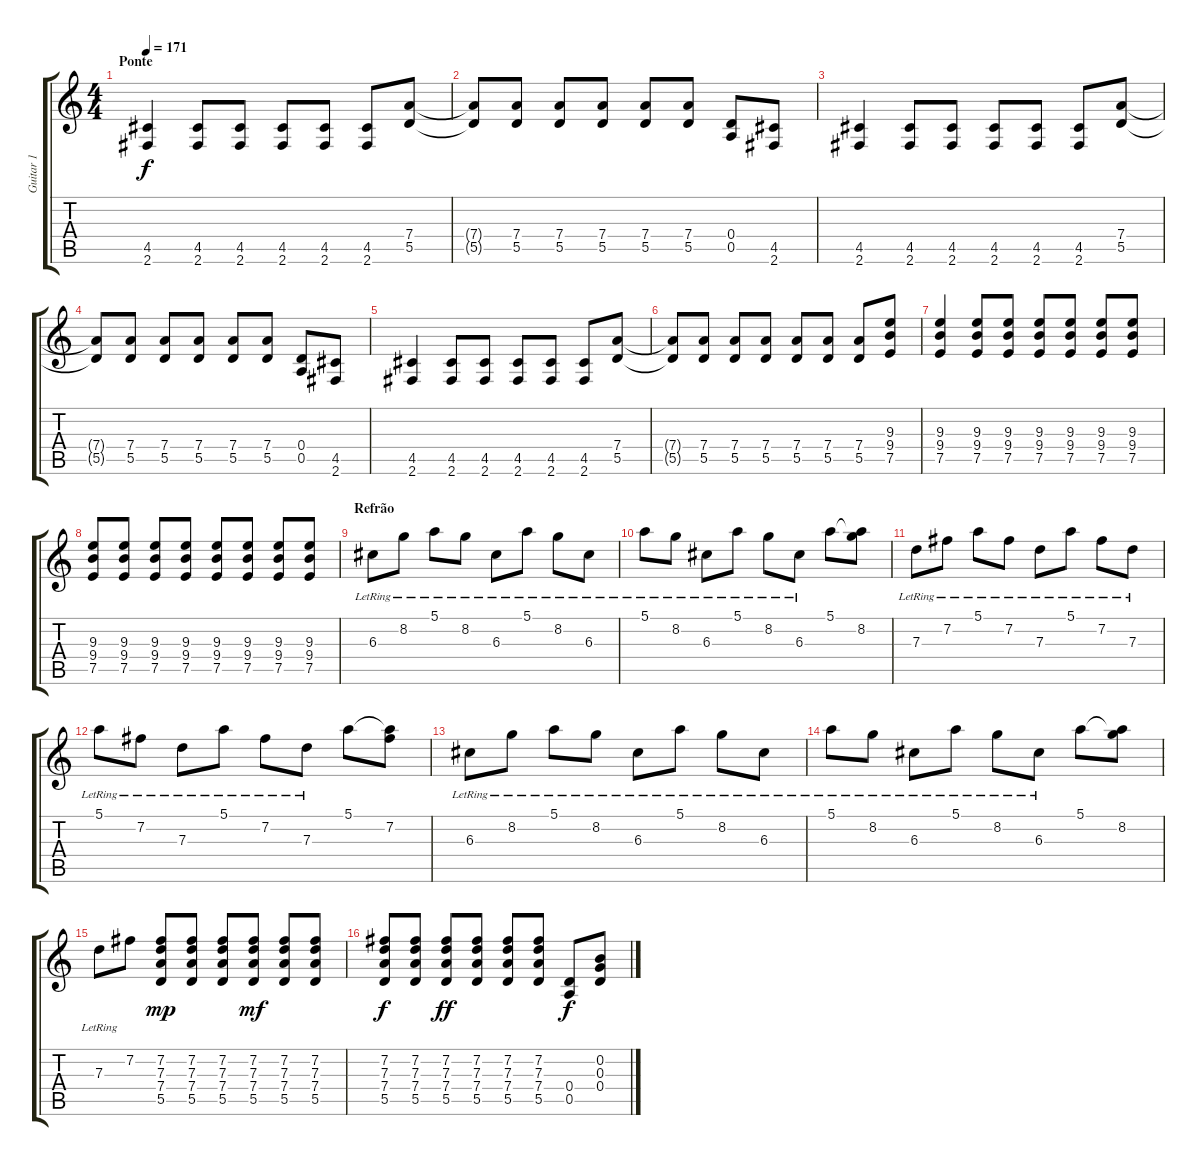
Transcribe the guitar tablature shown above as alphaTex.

\track ("Guitar 1" "Guitar 1") {instrument overdrivenguitar}
\staff {score tabs}
\tuning (E4 B3 G3 D3 A2 E2) {hide}
\ts (4 4)
\section ("" "Ponte")
\tempo 171
\clef g2
\ks c
(4.5 2.6).4{dy f} (4.5 2.6).8 (4.5 2.6).8 (4.5 2.6).8 (4.5 2.6).8 (4.5 2.6).8 (7.4 5.5).8 |
(7.4{t} 5.5{t}).8 (7.4 5.5).8 (7.4 5.5).8 (7.4 5.5).8 (7.4 5.5).8 (7.4 5.5).8 (0.4 0.5).8 (4.5 2.6).8 |
(4.5 2.6).4 (4.5 2.6).8 (4.5 2.6).8 (4.5 2.6).8 (4.5 2.6).8 (4.5 2.6).8 (7.4 5.5).8 |
(7.4{t} 5.5{t}).8 (7.4 5.5).8 (7.4 5.5).8 (7.4 5.5).8 (7.4 5.5).8 (7.4 5.5).8 (0.4 0.5).8 (4.5 2.6).8 |
(4.5 2.6).4 (4.5 2.6).8 (4.5 2.6).8 (4.5 2.6).8 (4.5 2.6).8 (4.5 2.6).8 (7.4 5.5).8 |
(7.4{t} 5.5{t}).8 (7.4 5.5).8 (7.4 5.5).8 (7.4 5.5).8 (7.4 5.5).8 (7.4 5.5).8 (7.4 5.5).8 (9.3 9.4 7.5).8 |
(9.3 9.4 7.5).4 (9.3 9.4 7.5).8 (9.3 9.4 7.5).8 (9.3 9.4 7.5).8 (9.3 9.4 7.5).8 (9.3 9.4 7.5).8 (9.3 9.4 7.5).8 |
(9.3 9.4 7.5).8 (9.3 9.4 7.5).8 (9.3 9.4 7.5).8 (9.3 9.4 7.5).8 (9.3 9.4 7.5).8 (9.3 9.4 7.5).8 (9.3 9.4 7.5).8 (9.3 9.4 7.5).8 |
\section ("" "Refrão")
6.3{lr}.8 8.2{lr}.8 5.1{lr}.8 8.2{lr}.8 6.3{lr}.8 5.1{lr}.8 8.2{lr}.8 6.3{lr}.8 |
5.1{lr}.8 8.2{lr}.8 6.3{lr}.8 5.1{lr}.8 8.2{lr}.8 6.3{lr}.8 5.1.8 (5.1{t} 8.2).8 |
7.3{lr}.8 7.2{lr}.8 5.1{lr}.8 7.2{lr}.8 7.3{lr}.8 5.1{lr}.8 7.2{lr}.8 7.3{lr}.8 |
5.1{lr}.8 7.2{lr}.8 7.3{lr}.8 5.1{lr}.8 7.2{lr}.8 7.3{lr}.8 5.1.8 (5.1{t} 7.2).8 |
6.3{lr}.8 8.2{lr}.8 5.1{lr}.8 8.2{lr}.8 6.3{lr}.8 5.1{lr}.8 8.2{lr}.8 6.3{lr}.8 |
5.1{lr}.8 8.2{lr}.8 6.3{lr}.8 5.1{lr}.8 8.2{lr}.8 6.3{lr}.8 5.1.8 (5.1{t} 8.2).8 |
7.3{lr}.8 7.2.8 (7.2 7.3 7.4 5.5).8{dy mp} (7.2 7.3 7.4 5.5).8 (7.2 7.3 7.4 5.5).8 (7.2 7.3 7.4 5.5).8{dy mf} (7.2 7.3 7.4 5.5).8 (7.2 7.3 7.4 5.5).8 |
(7.2 7.3 7.4 5.5).8{dy f} (7.2 7.3 7.4 5.5).8 (7.2 7.3 7.4 5.5).8{dy ff} (7.2 7.3 7.4 5.5).8 (7.2 7.3 7.4 5.5).8 (7.2 7.3 7.4 5.5).8 (0.4 0.5).8{dy f} (0.2 0.3 0.4).8
